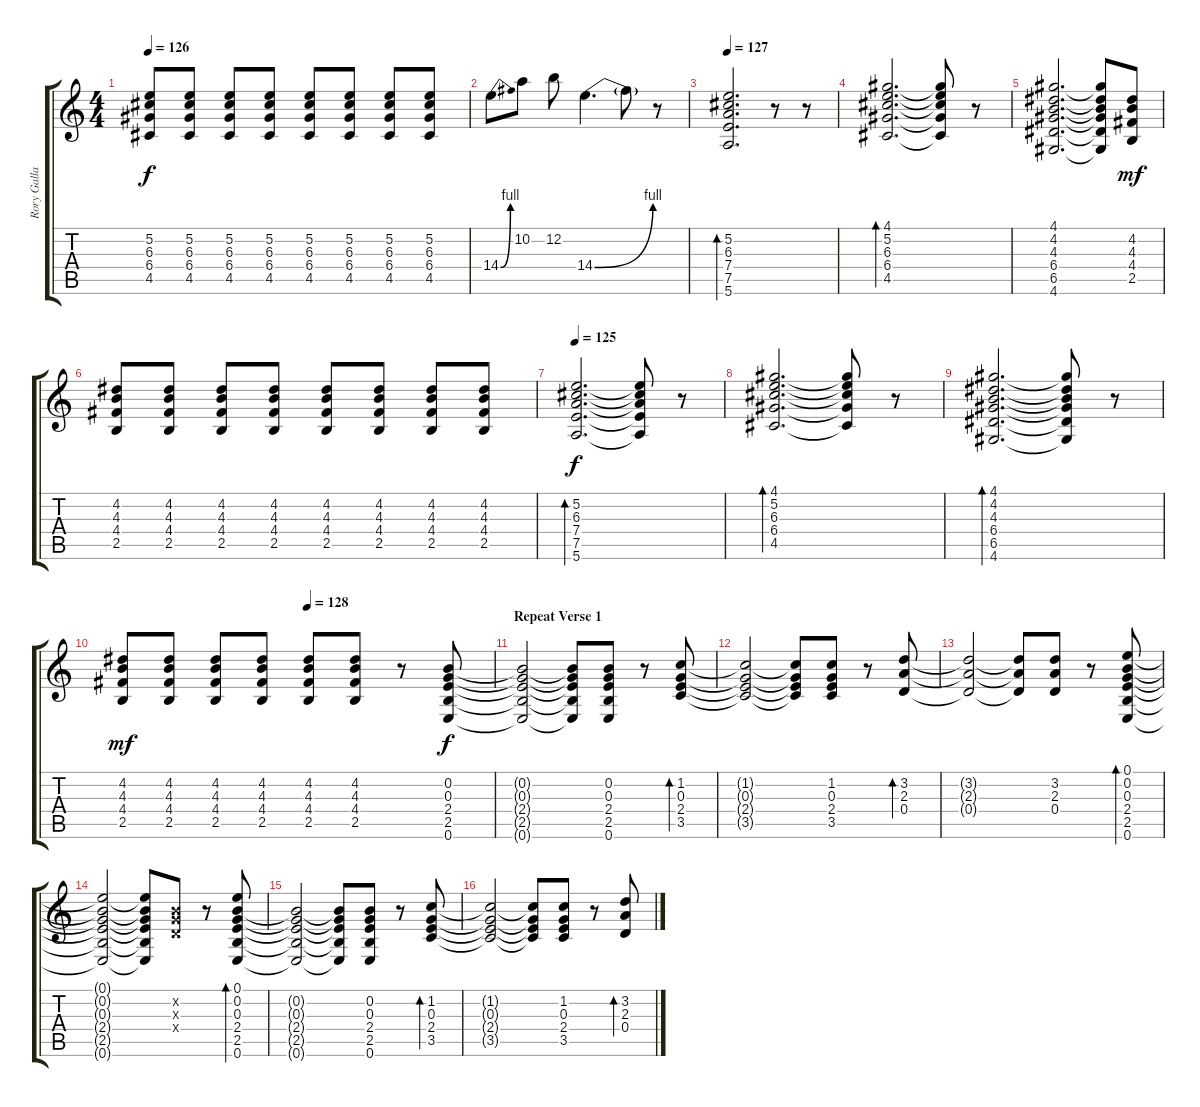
\track ("Rory Gallagher" "Rory Galla") {instrument overdrivenguitar}
\staff {score tabs}
\tuning (E4 B3 G3 D3 A2 E2) {hide}
\ts (4 4)
\tempo 126
\clef g2
\ks c
(5.2 6.3 6.4 4.5).8{dy f} (5.2 6.3 6.4 4.5).8 (5.2 6.3 6.4 4.5).8 (5.2 6.3 6.4 4.5).8 (5.2 6.3 6.4 4.5).8 (5.2 6.3 6.4 4.5).8 (5.2 6.3 6.4 4.5).8 (5.2 6.3 6.4 4.5).8 |
14.4{be (bend 0 0 60 4)}.8 10.2.8 12.2.8 14.4{be (bend 0 0 60 4)}.4{d} 14.4{t}.8 r.8 |
\tempo 127
(5.2 6.3 7.4 7.5 5.6).2{d bd 60} r.8 r.8 |
(4.1 5.2 6.3 6.4 4.5).2{d bd 60} (4.1{t} 5.2{t} 6.3{t} 6.4{t} 4.5{t}).8 r.8 |
(4.1 4.2 4.3 6.4 6.5 4.6).2{d} (4.1{t} 4.2{t} 4.3{t} 6.4{t} 6.5{t} 4.6{t}).8 (4.2 4.3 4.4 2.5).8{dy mf} |
(4.2 4.3 4.4 2.5).8 (4.2 4.3 4.4 2.5).8 (4.2 4.3 4.4 2.5).8 (4.2 4.3 4.4 2.5).8 (4.2 4.3 4.4 2.5).8 (4.2 4.3 4.4 2.5).8 (4.2 4.3 4.4 2.5).8 (4.2 4.3 4.4 2.5).8 |
\tempo 125
(5.2 6.3 7.4 7.5 5.6).2{d bd 60 dy f} (5.2{t} 6.3{t} 7.4{t} 7.5{t} 5.6{t}).8 r.8 |
(4.1 5.2 6.3 6.4 4.5).2{d bd 60} (4.1{t} 5.2{t} 6.3{t} 6.4{t} 4.5{t}).8 r.8 |
(4.1 4.2 4.3 6.4 6.5 4.6).2{d bd 60} (4.1{t} 4.2{t} 4.3{t} 6.4{t} 6.5{t} 4.6{t}).8 r.8 |
\tempo (128 0.5)
(4.2 4.3 4.4 2.5).8{dy mf} (4.2 4.3 4.4 2.5).8 (4.2 4.3 4.4 2.5).8 (4.2 4.3 4.4 2.5).8 (4.2 4.3 4.4 2.5).8 (4.2 4.3 4.4 2.5).8 r.8 (0.2 0.3 2.4 2.5 0.6).8{dy f} |
\section ("" "Repeat Verse 1")
(0.2{t} 0.3{t} 2.4{t} 2.5{t} 0.6{t}).2 (0.2{t} 0.3{t} 2.4{t} 2.5{t} 0.6{t}).8 (0.2 0.3 2.4 2.5 0.6).8 r.8 (1.2 0.3 2.4 3.5).8{bd 60} |
(1.2{t} 0.3{t} 2.4{t} 3.5{t}).2 (1.2{t} 0.3{t} 2.4{t} 3.5{t}).8 (1.2 0.3 2.4 3.5).8 r.8 (3.2 2.3 0.4).8{bd 60} |
(3.2{t} 2.3{t} 0.4{t}).2 (3.2{t} 2.3{t} 0.4{t}).8 (3.2 2.3 0.4).8 r.8 (0.1 0.2 0.3 2.4 2.5 0.6).8{bd 60} |
(0.1{t} 0.2{t} 0.3{t} 2.4{t} 2.5{t} 0.6{t}).2 (0.1{t} 0.2{t} 0.3{t} 2.4{t} 2.5{t} 0.6{t}).8 (0.2{x} 0.3{x} 0.4{x}).8 r.8 (0.1 0.2 0.3 2.4 2.5 0.6).8{bd 60} |
(0.2{t} 0.3{t} 2.4{t} 2.5{t} 0.6{t}).2 (0.2{t} 0.3{t} 2.4{t} 2.5{t} 0.6{t}).8 (0.2 0.3 2.4 2.5 0.6).8 r.8 (1.2 0.3 2.4 3.5).8{bd 60} |
(1.2{t} 0.3{t} 2.4{t} 3.5{t}).2 (1.2{t} 0.3{t} 2.4{t} 3.5{t}).8 (1.2 0.3 2.4 3.5).8 r.8 (3.2 2.3 0.4).8{bd 60}
